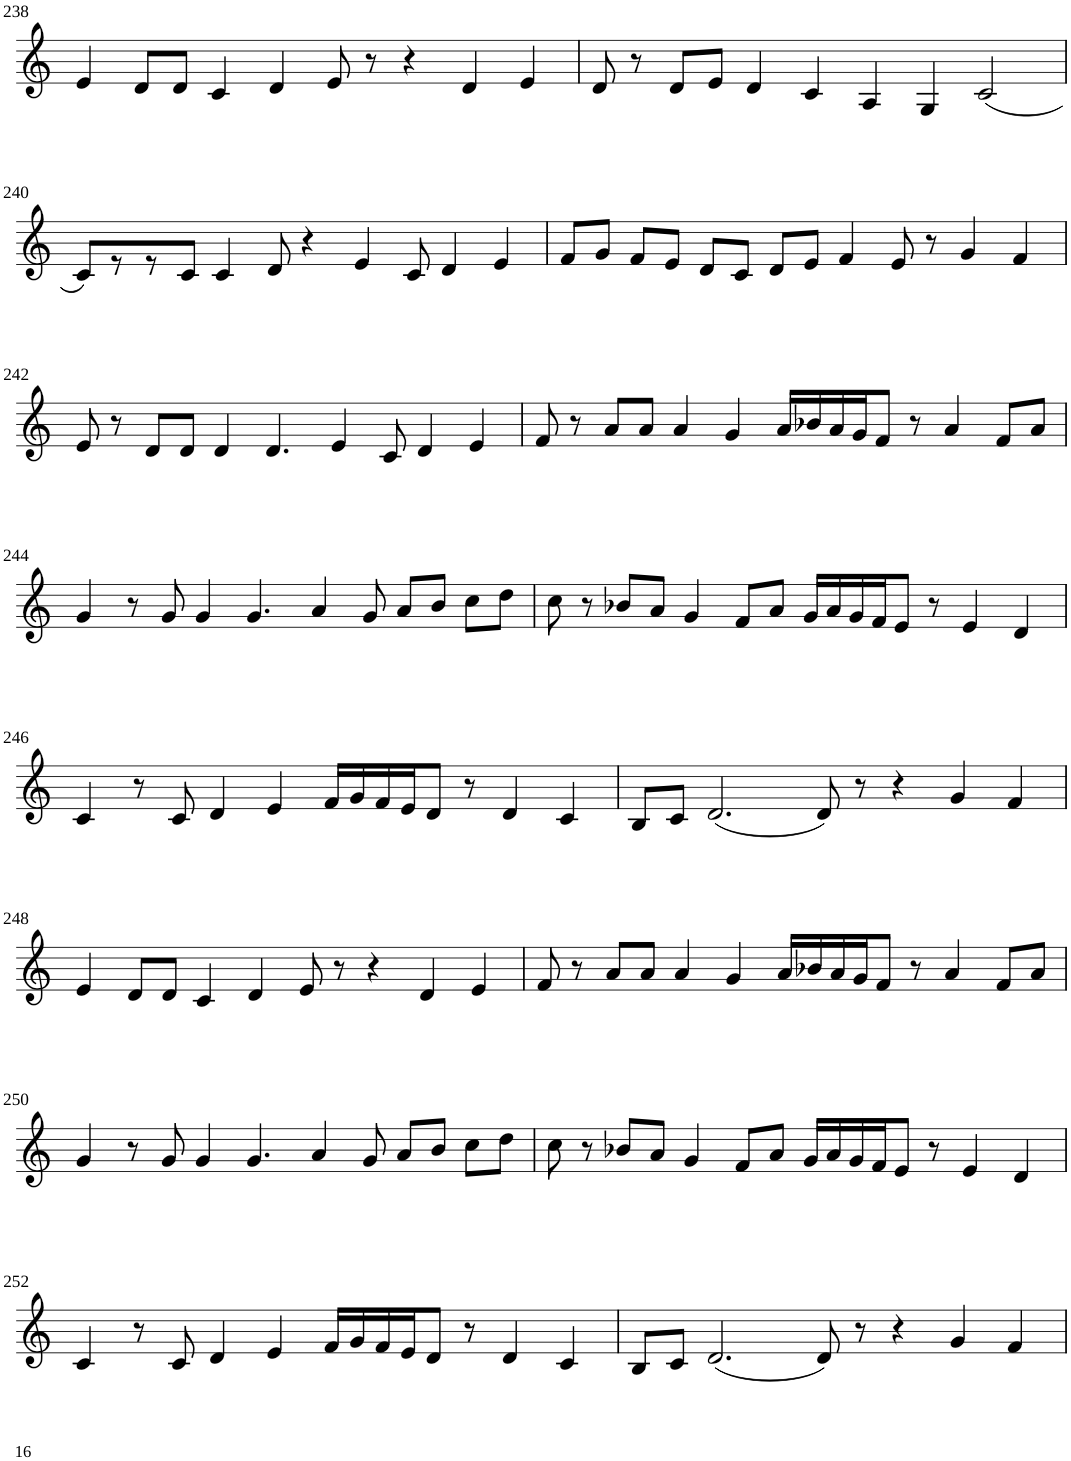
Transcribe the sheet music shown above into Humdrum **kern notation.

**kern
*part1
*staff1
*I"Violin
!!LO:PB:g=z
*clefG2
*k[]
*M8/4
=238
4e/
8d/L
8d/J
4c/
4d/
8e/
8r
4r
4d/
4e/
=239
8d/
8r
8d/L
8e/J
4d/
4c/
4A/
4G/
(2c/
!!LO:LB:g=z
=240
8c/L)
8r
8r
8c/J
4c/
8d/
4r
4e/
8c/
4d/
4e/
=241
8f/L
8g/J
8f/L
8e/J
8d/L
8c/J
8d/L
8e/J
4f/
8e/
8r
4g/
4f/
!!LO:LB:g=z
=242
8e/
8r
8d/L
8d/J
4d/
4.d/
4e/
8c/
4d/
4e/
=243
8f/
8r
8a/L
8a/J
4a/
4g/
16a/LL
16b-X/
16a/
16g/J
8f/J
8r
4a/
8f/L
8a/J
!!LO:LB:g=z
=244
4g/
8r
8g/
4g/
4.g/
4a/
8g/
8a/L
8b/J
8cc\L
8dd\J
=245
8cc\
8r
8b-X/L
8a/J
4g/
8f/L
8a/J
16g/LL
16a/
16g/
16f/J
8e/J
8r
4e/
4d/
!!LO:LB:g=z
=246
4c/
8r
8c/
4d/
4e/
16f/LL
16g/
16f/
16e/J
8d/J
8r
4d/
4c/
=247
8B/L
8c/J
(2.d/
8d/)
8r
4r
4g/
4f/
!!LO:LB:g=z
=248
4e/
8d/L
8d/J
4c/
4d/
8e/
8r
4r
4d/
4e/
=249
8f/
8r
8a/L
8a/J
4a/
4g/
16a/LL
16b-X/
16a/
16g/J
8f/J
8r
4a/
8f/L
8a/J
!!LO:LB:g=z
=250
4g/
8r
8g/
4g/
4.g/
4a/
8g/
8a/L
8b/J
8cc\L
8dd\J
=251
8cc\
8r
8b-X/L
8a/J
4g/
8f/L
8a/J
16g/LL
16a/
16g/
16f/J
8e/J
8r
4e/
4d/
!!LO:LB:g=z
=252
4c/
8r
8c/
4d/
4e/
16f/LL
16g/
16f/
16e/J
8d/J
8r
4d/
4c/
=253
8B/L
8c/J
(2.d/
8d/)
8r
4r
4g/
4f/
=
*-
